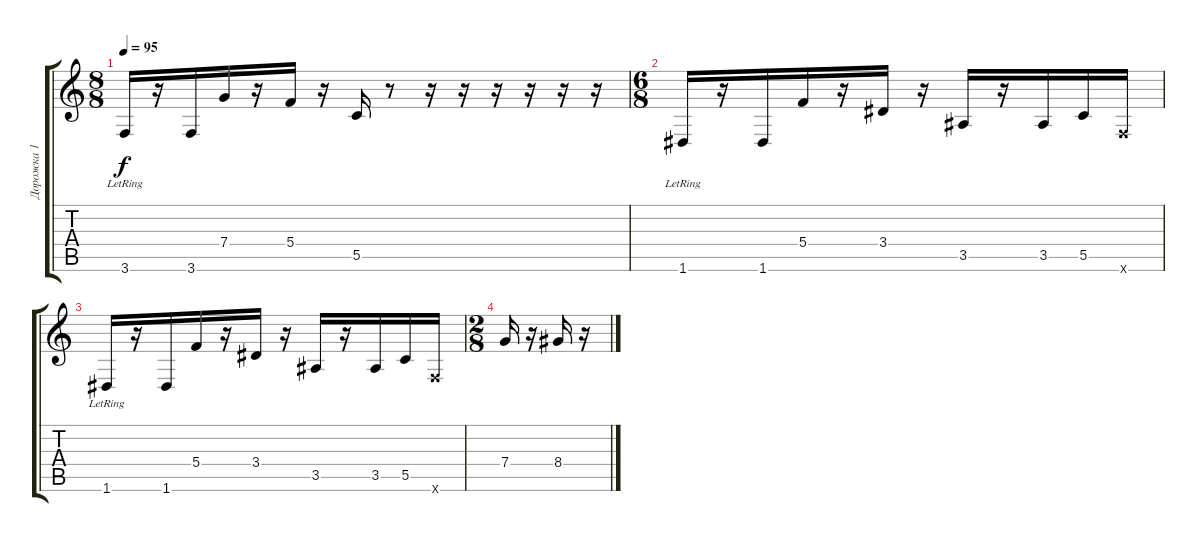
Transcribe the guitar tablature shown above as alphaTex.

\track ("Дорожка 1" "Дорожка 1") {instrument electricguitarmuted}
\staff {score tabs}
\tuning (D4 A3 F3 C3 G2 D2) {hide}
\ts (8 8)
\tempo 95
\clef g2
\ks c
3.6{lr}.16{dy f} r.16 3.6.16 7.4.16 r.16 5.4.16 r.16 5.5.16 r.8 r.16 r.16 r.16 r.16 r.16 r.16 |
\ts (6 8)
1.6{lr}.16 r.16 1.6.16 5.4.16 r.16 3.4.16 r.16 3.5.16 r.16 3.5.16 5.5.16 3.6{x}.16 |
1.6{lr}.16 r.16 1.6.16 5.4.16 r.16 3.4.16 r.16 3.5.16 r.16 3.5.16 5.5.16 3.6{x}.16 |
\ts (2 8)
7.4.16 r.16 8.4.16 r.16
